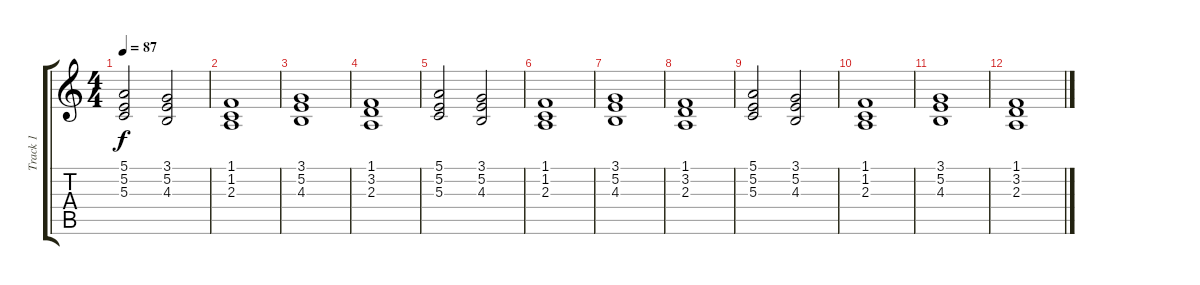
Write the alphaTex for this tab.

\track ("Track 1" "Track 1") {instrument tremolostrings}
\staff {score tabs}
\tuning (E4 B3 G3 D3 A2 E2) {hide}
\ts (4 4)
\tempo 87
\clef g2
\ks c
(5.1 5.2 5.3).2{dy f} (3.1 5.2 4.3).2 |
(1.1 1.2 2.3).1 |
(3.1 5.2 4.3).1 |
(1.1 3.2 2.3).1 |
(5.1 5.2 5.3).2 (3.1 5.2 4.3).2 |
(1.1 1.2 2.3).1 |
(3.1 5.2 4.3).1 |
(1.1 3.2 2.3).1 |
(5.1 5.2 5.3).2 (3.1 5.2 4.3).2 |
(1.1 1.2 2.3).1 |
(3.1 5.2 4.3).1 |
(1.1 3.2 2.3).1
